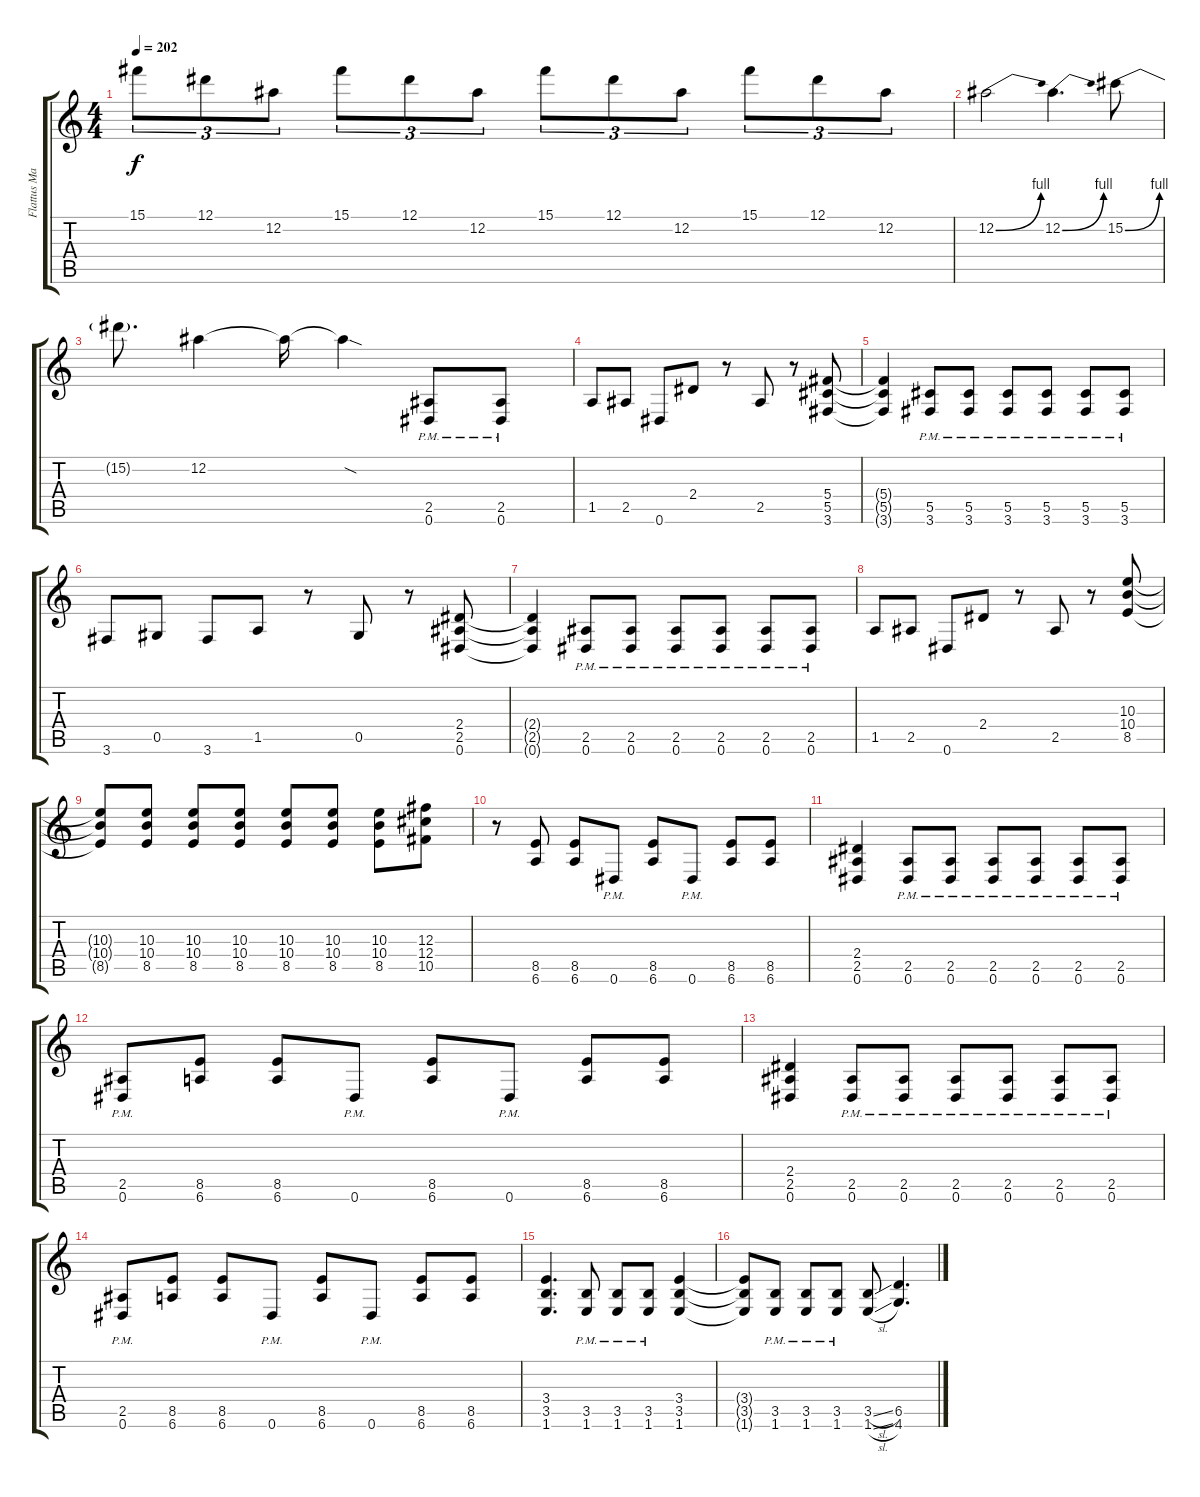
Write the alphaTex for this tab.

\track ("Flattus Maximus" "Flattus Ma") {instrument distortionguitar}
\staff {score tabs}
\tuning (Eb4 Bb3 Gb3 Db3 Ab2 Eb2) {hide}
\ts (4 4)
\tempo 202
\clef g2
\ks c
15.1.8{tu (3 2) dy f} 12.1.8{tu (3 2)} 12.2.8{tu (3 2)} 15.1.8{tu (3 2)} 12.1.8{tu (3 2)} 12.2.8{tu (3 2)} 15.1.8{tu (3 2)} 12.1.8{tu (3 2)} 12.2.8{tu (3 2)} 15.1.8{tu (3 2)} 12.1.8{tu (3 2)} 12.2.8{tu (3 2)} |
12.2{be (bend 0 0 60 4)}.2 12.2{be (bend 0 0 60 4)}.4{d} 15.2{be (bend 0 0 60 4)}.8 |
15.2{t}.8{d} 12.2.4 12.2{t}.16 12.2{sod t}.4 (2.5{pm} 0.6{pm}).8 (2.5{pm} 0.6{pm}).8 |
1.5.8 2.5.8 0.6.8 2.4.8 r.8 2.5.8 r.8 (5.4 5.5 3.6).8 |
(5.4{t} 5.5{t} 3.6{t}).4 (5.5{pm} 3.6{pm}).8 (5.5{pm} 3.6{pm}).8 (5.5{pm} 3.6{pm}).8 (5.5{pm} 3.6{pm}).8 (5.5{pm} 3.6{pm}).8 (5.5{pm} 3.6{pm}).8 |
3.6.8 0.5.8 3.6.8 1.5.8 r.8 0.5.8 r.8 (2.4 2.5 0.6).8 |
(2.4{t} 2.5{t} 0.6{t}).4 (2.5{pm} 0.6{pm}).8 (2.5{pm} 0.6{pm}).8 (2.5{pm} 0.6{pm}).8 (2.5{pm} 0.6{pm}).8 (2.5{pm} 0.6{pm}).8 (2.5{pm} 0.6{pm}).8 |
1.5.8 2.5.8 0.6.8 2.4.8 r.8 2.5.8 r.8 (10.3 10.4 8.5).8 |
(10.3{t} 10.4{t} 8.5{t}).8 (10.3 10.4 8.5).8 (10.3 10.4 8.5).8 (10.3 10.4 8.5).8 (10.3 10.4 8.5).8 (10.3 10.4 8.5).8 (10.3 10.4 8.5).8 (12.3 12.4 10.5).8 |
r.8 (8.5 6.6).8 (8.5 6.6).8 0.6{pm}.8 (8.5 6.6).8 0.6{pm}.8 (8.5 6.6).8 (8.5 6.6).8 |
(2.4 2.5 0.6).4 (2.5{pm} 0.6{pm}).8 (2.5{pm} 0.6{pm}).8 (2.5{pm} 0.6{pm}).8 (2.5{pm} 0.6{pm}).8 (2.5{pm} 0.6{pm}).8 (2.5{pm} 0.6{pm}).8 |
(2.5{pm} 0.6{pm}).8 (8.5 6.6).8 (8.5 6.6).8 0.6{pm}.8 (8.5 6.6).8 0.6{pm}.8 (8.5 6.6).8 (8.5 6.6).8 |
(2.4 2.5 0.6).4 (2.5{pm} 0.6{pm}).8 (2.5{pm} 0.6{pm}).8 (2.5{pm} 0.6{pm}).8 (2.5{pm} 0.6{pm}).8 (2.5{pm} 0.6{pm}).8 (2.5{pm} 0.6{pm}).8 |
(2.5{pm} 0.6{pm}).8 (8.5 6.6).8 (8.5 6.6).8 0.6{pm}.8 (8.5 6.6).8 0.6{pm}.8 (8.5 6.6).8 (8.5 6.6).8 |
(3.4 3.5 1.6).4{d} (3.5{pm} 1.6{pm}).8 (3.5{pm} 1.6{pm}).8 (3.5{pm} 1.6{pm}).8 (3.4 3.5 1.6).4 |
(3.4{t} 3.5{t} 1.6{t}).8 (3.5{pm} 1.6{pm}).8 (3.5{pm} 1.6{pm}).8 (3.5{pm} 1.6{pm}).8 (3.5{sl} 1.6{sl}).8 (6.5 4.6).4{d}
